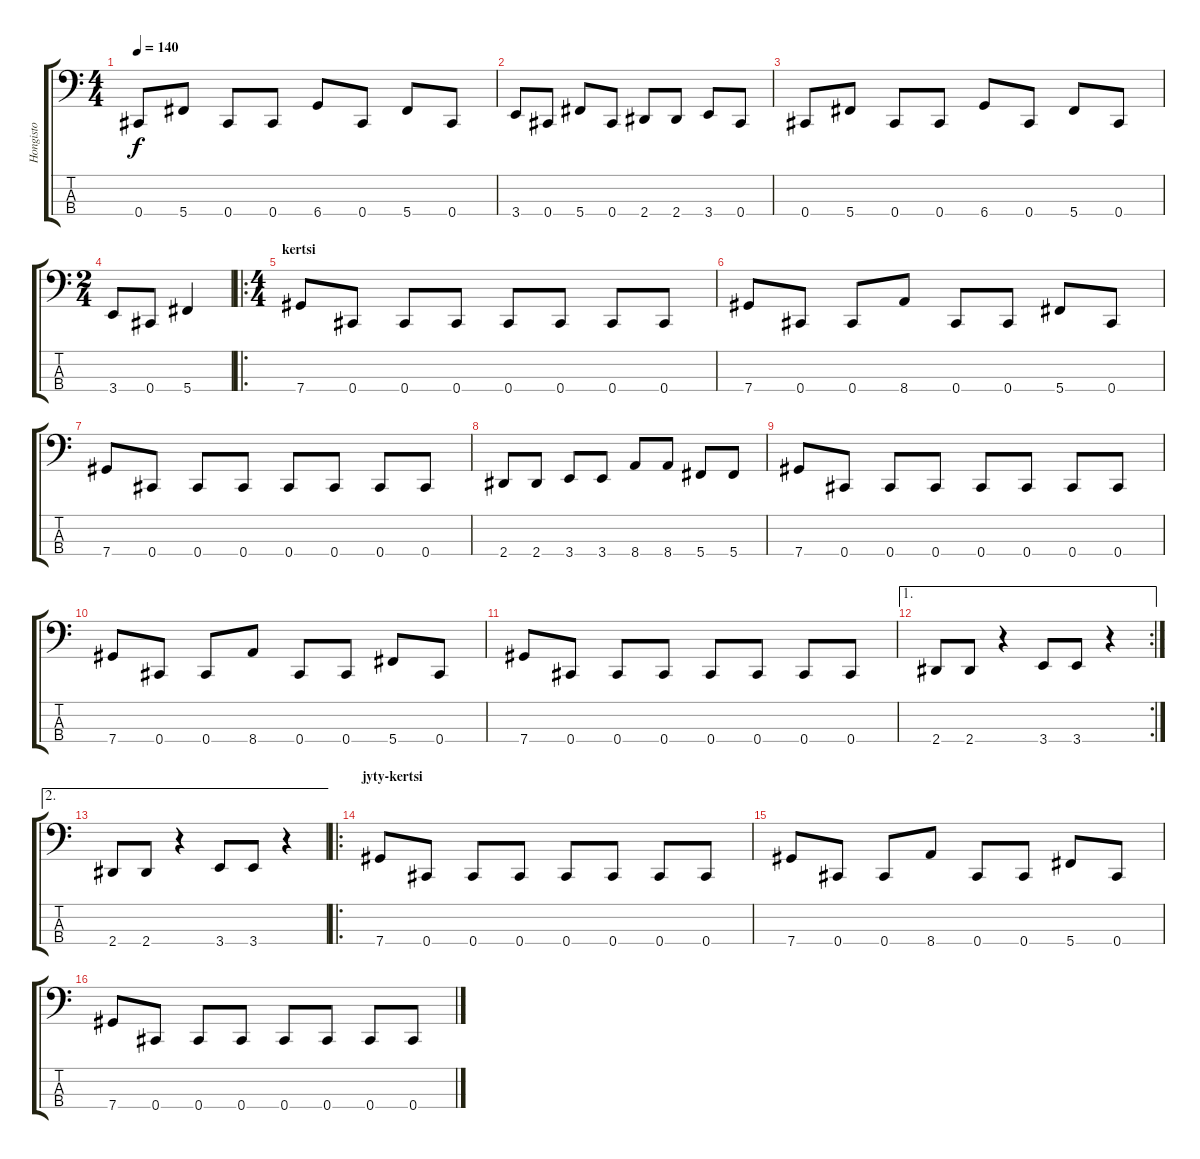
\track ("Hongisto" "Hongisto") {instrument electricbassfinger}
\staff {score tabs}
\tuning (Gb2 Db2 Ab1 Db1) {hide}
\ts (4 4)
\tempo 140
\clef f4
\ks c
0.4.8{dy f} 5.4.8 0.4.8 0.4.8 6.4.8 0.4.8 5.4.8 0.4.8 |
3.4.8 0.4.8 5.4.8 0.4.8 2.4.8 2.4.8 3.4.8 0.4.8 |
0.4.8 5.4.8 0.4.8 0.4.8 6.4.8 0.4.8 5.4.8 0.4.8 |
\ts (2 4)
3.4.8 0.4.8 5.4.4 |
\ro
\ts (4 4)
\section ("" "kertsi")
7.4.8 0.4.8 0.4.8 0.4.8 0.4.8 0.4.8 0.4.8 0.4.8 |
7.4.8 0.4.8 0.4.8 8.4.8 0.4.8 0.4.8 5.4.8 0.4.8 |
7.4.8 0.4.8 0.4.8 0.4.8 0.4.8 0.4.8 0.4.8 0.4.8 |
2.4.8 2.4.8 3.4.8 3.4.8 8.4.8 8.4.8 5.4.8 5.4.8 |
7.4.8 0.4.8 0.4.8 0.4.8 0.4.8 0.4.8 0.4.8 0.4.8 |
7.4.8 0.4.8 0.4.8 8.4.8 0.4.8 0.4.8 5.4.8 0.4.8 |
7.4.8 0.4.8 0.4.8 0.4.8 0.4.8 0.4.8 0.4.8 0.4.8 |
\ae 1
\rc 2
2.4.8 2.4.8 r.4 3.4.8 3.4.8 r.4 |
\ae 2
2.4.8 2.4.8 r.4 3.4.8 3.4.8 r.4 |
\ro
\section ("" "jyty-kertsi")
7.4.8 0.4.8 0.4.8 0.4.8 0.4.8 0.4.8 0.4.8 0.4.8 |
7.4.8 0.4.8 0.4.8 8.4.8 0.4.8 0.4.8 5.4.8 0.4.8 |
7.4.8 0.4.8 0.4.8 0.4.8 0.4.8 0.4.8 0.4.8 0.4.8
